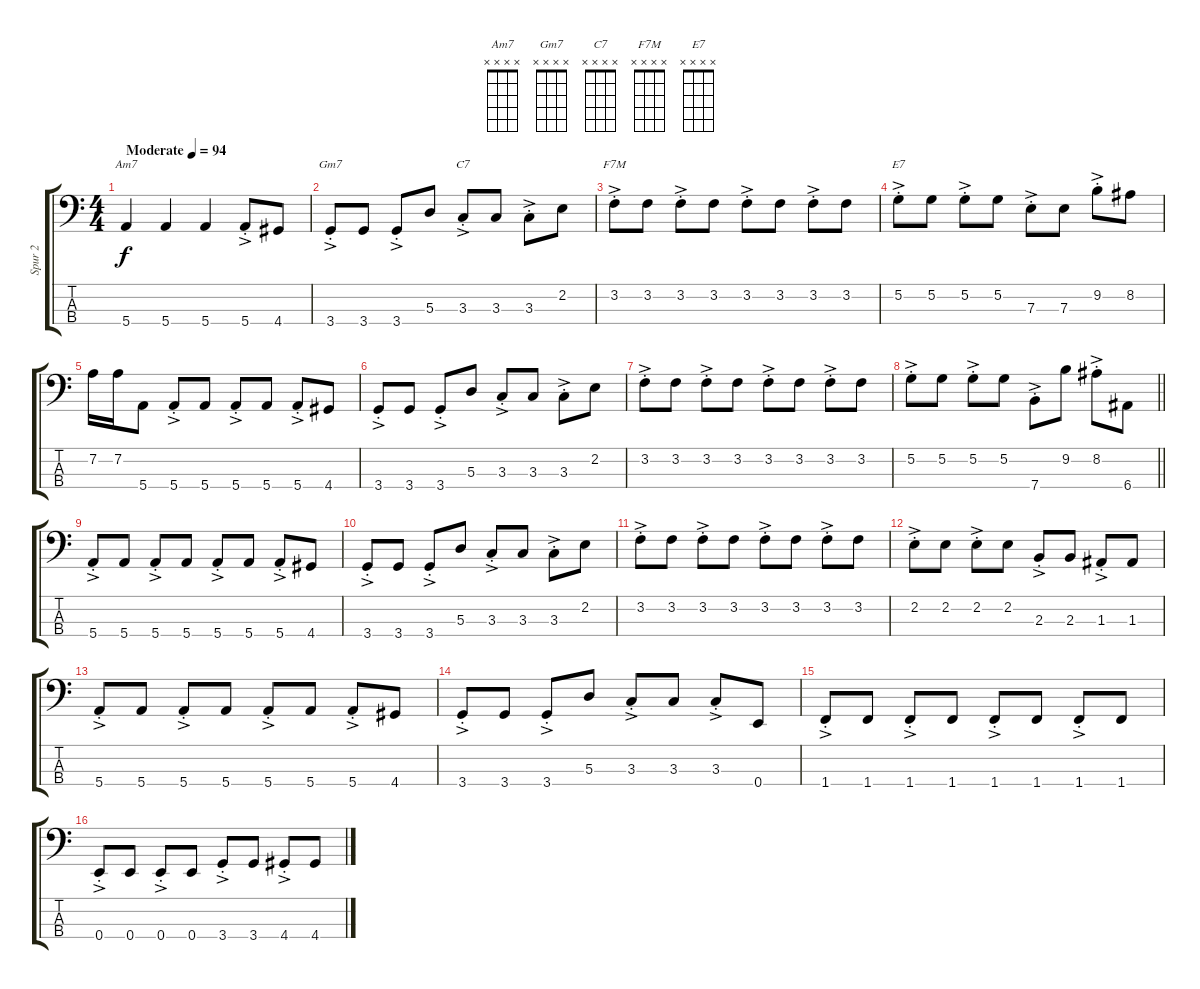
\track ("Spur 2" "Spur 2") {instrument electricbassfinger}
\staff {score tabs}
\tuning (G2 D2 A1 E1) {hide}
\chord ("Am7" x x x x)
\chord ("Gm7" x x x x)
\chord ("C7" x x x x)
\chord ("F7M" x x x x)
\chord ("E7" x x x x)
\ts (4 4)
\tempo (94 "Moderate")
\clef f4
\ks c
5.4.4{ch "Am7" dy f instrument electricbassfinger} 5.4.4 5.4.4 5.4{ac st}.8 4.4.8 |
3.4{ac st}.8{ch "Gm7"} 3.4.8 3.4{ac st}.8 5.3.8 3.3{ac st}.8{ch "C7"} 3.3.8 3.3{ac st}.8 2.2.8 |
3.2{ac st}.8{ch "F7M"} 3.2.8 3.2{ac st}.8 3.2.8 3.2{ac st}.8 3.2.8 3.2{ac st}.8 3.2.8 |
5.2{ac st}.8{ch "E7"} 5.2.8 5.2{ac st}.8 5.2.8 7.3{ac st}.8 7.3.8 9.2{ac st}.8 8.2.8 |
7.2.16 7.2.16 5.4.8 5.4{ac st}.8 5.4.8 5.4{ac st}.8 5.4.8 5.4{ac st}.8 4.4.8 |
3.4{ac st}.8 3.4.8 3.4{ac st}.8 5.3.8 3.3{ac st}.8 3.3.8 3.3{ac st}.8 2.2.8 |
3.2{ac st}.8 3.2.8 3.2{ac st}.8 3.2.8 3.2{ac st}.8 3.2.8 3.2{ac st}.8 3.2.8 |
\barLineRight lightlight
5.2{ac st}.8 5.2.8 5.2{ac st}.8 5.2.8 7.4{ac st}.8 9.2.8 8.2{ac st}.8 6.4.8 |
5.4{ac st}.8 5.4.8 5.4{ac st}.8 5.4.8 5.4{ac st}.8 5.4.8 5.4{ac st}.8 4.4.8 |
3.4{ac st}.8 3.4.8 3.4{ac st}.8 5.3.8 3.3{ac st}.8 3.3.8 3.3{ac st}.8 2.2.8 |
3.2{ac st}.8 3.2.8 3.2{ac st}.8 3.2.8 3.2{ac st}.8 3.2.8 3.2{ac st}.8 3.2.8 |
2.2{ac st}.8 2.2.8 2.2{ac st}.8 2.2.8 2.3{ac st}.8 2.3.8 1.3{ac st}.8 1.3.8 |
5.4{ac st}.8 5.4.8 5.4{ac st}.8 5.4.8 5.4{ac st}.8 5.4.8 5.4{ac st}.8 4.4.8 |
3.4{ac st}.8 3.4.8 3.4{ac st}.8 5.3.8 3.3{ac st}.8 3.3.8 3.3{ac st}.8 0.4.8 |
1.4{ac st}.8 1.4.8 1.4{ac st}.8 1.4.8 1.4{ac st}.8 1.4.8 1.4{ac st}.8 1.4.8 |
0.4{ac st}.8 0.4.8 0.4{ac st}.8 0.4.8 3.4{ac st}.8 3.4.8 4.4{ac st}.8 4.4.8
